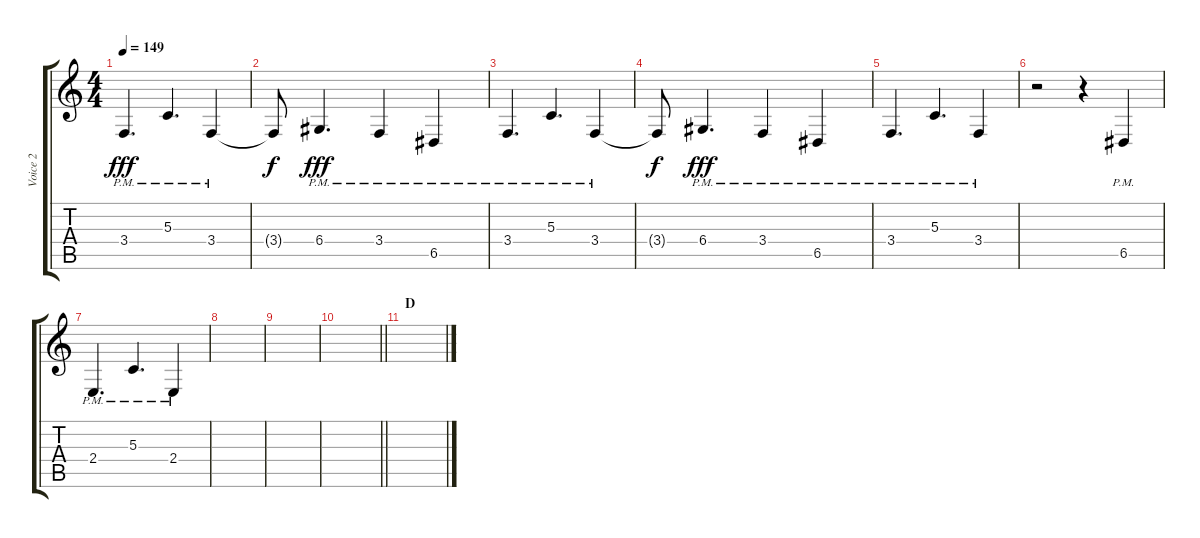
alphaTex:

\track ("Voice 2" "Voice 2") {instrument choiraahs}
\staff {score tabs}
\tuning (E4 B3 G3 D3 A2 E2) {hide}
\ts (4 4)
\tempo 149
\clef g2
\ks c
3.4{pm}.4{d dy fff} 5.3{pm}.4{d} 3.4{pm}.4 |
3.4{t}.8{dy f} 6.4{pm}.4{d dy fff} 3.4{pm}.4 6.5{pm}.4 |
3.4{pm}.4{d} 5.3{pm}.4{d} 3.4{pm}.4 |
3.4{t}.8{dy f} 6.4{pm}.4{d dy fff} 3.4{pm}.4 6.5{pm}.4 |
3.4{pm}.4{d} 5.3{pm}.4{d} 3.4{pm}.4 |
r.2 r.4 6.5{pm}.4 |
2.4{pm}.4{d} 5.3{pm}.4{d} 2.4{pm}.4 |
|
|
\barLineRight lightlight
|
\section ("" "D")
